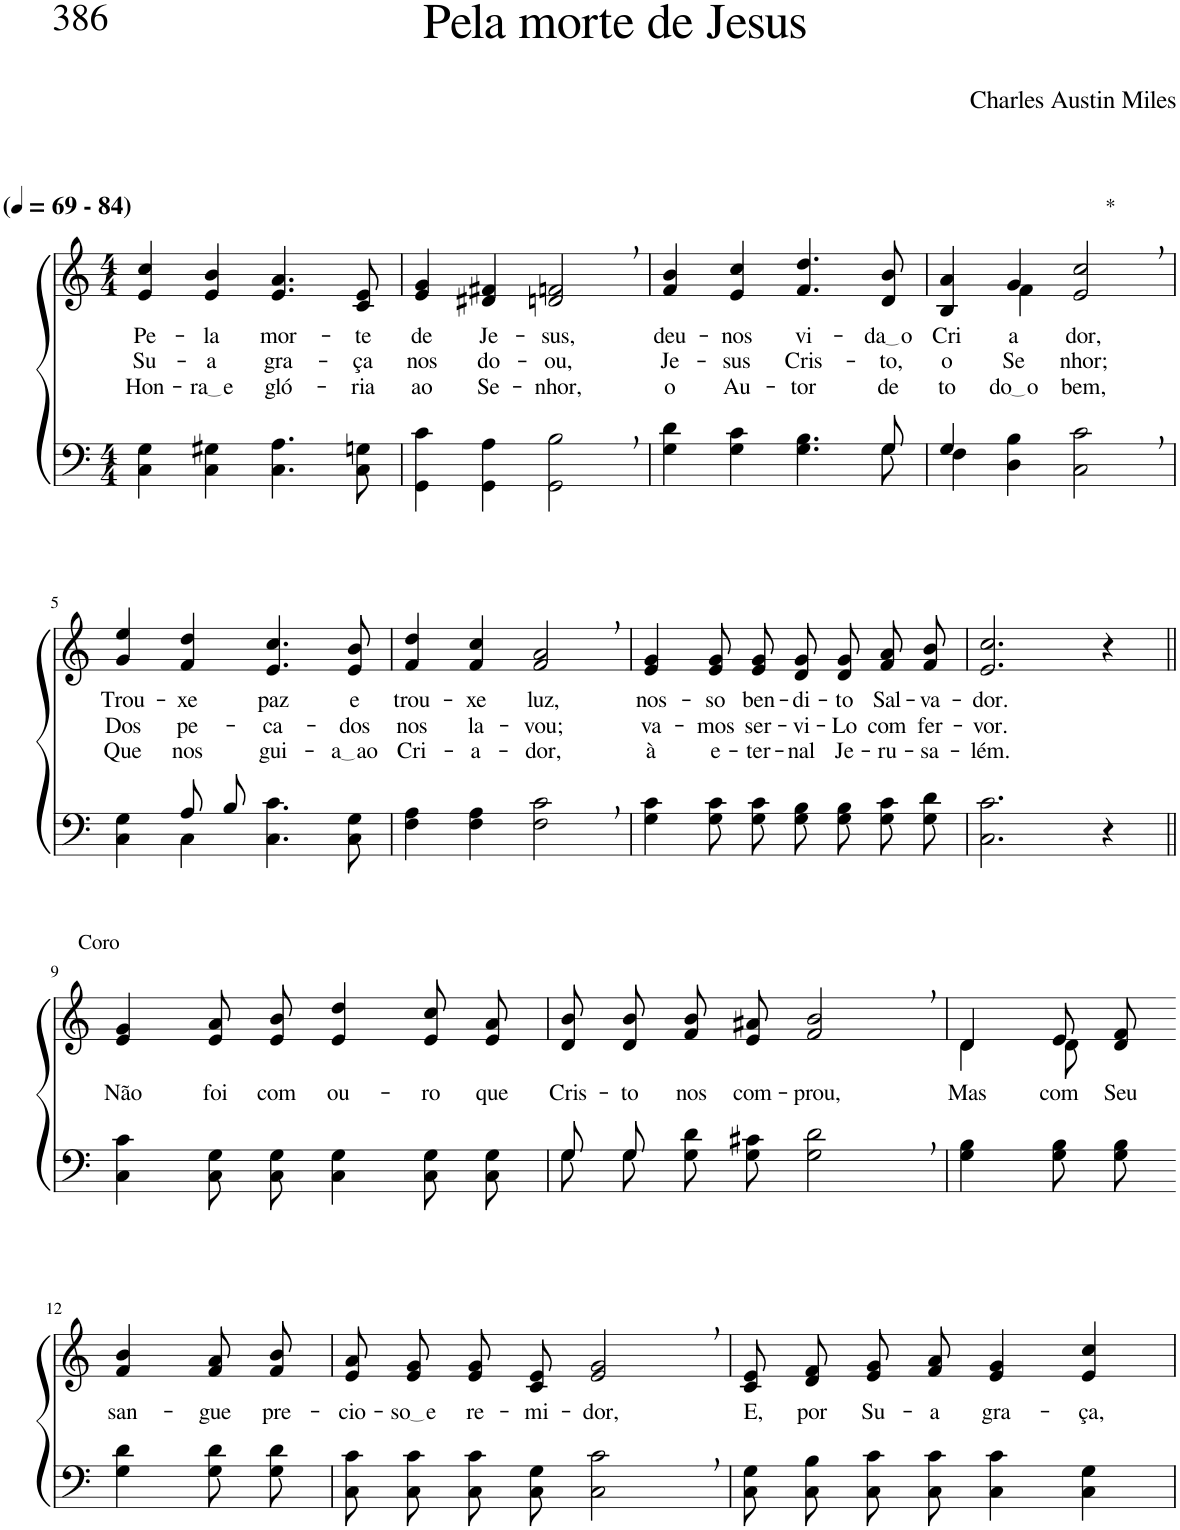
**kern	**kern	**text	**text	**text
*part2	*part1	*part1	*part1	*part1
*staff2	*staff1	*staff1	*staff1	*staff1
*I"Parte III e IV	*I"Parte I e II	*	*	*
*clefF4	*clefG2	*	*	*
*k[]	*k[]	*	*	*
*M4/4	*M4/4	*	*	*
*MM69	*MM69	*	*	*
=1	=1	=1	=1	=1
!	!LO:TX:a:B:t=(	!	!	!
!	!LO:TX:a:B:t=- 84)	!	!	!
!	!	!LO:LY:b	!LO:LY:b	!LO:LY:b
4C\ 4G\	4e/ 4cc/	Pe-	Su-	Hon-
!	!	!LO:LY:b	!LO:LY:b	!LO:LY:b
4C\ 4G#X\	4e/ 4b/	-la	-a	ra e
!	!	!LO:LY:b	!LO:LY:b	!LO:LY:b
4.C\ 4.A\	4.e/ 4.a/	mor-	gra-	gló-
!	!	!LO:LY:b	!LO:LY:b	!LO:LY:b
8C\ 8Gn\	8c/ 8e/	-te	-ça	-ria
=2	=2	=2	=2	=2
!	!	!LO:LY:b	!LO:LY:b	!LO:LY:b
4GG\ 4c\	4e/ 4g/	de	nos	ao
!	!	!LO:LY:b	!LO:LY:b	!LO:LY:b
4GG\ 4A\	4d#X/ 4f#X/	Je-	do-	Se-
!	!	!LO:LY:b	!LO:LY:b	!LO:LY:b
2GG\, 2B\,	2dn/, 2fn/,	-sus,	-ou,	-nhor,
=3	=3	=3	=3	=3
*^	*	*	*	*
!	!	!	!LO:LY:b	!LO:LY:b	!LO:LY:b
4G\ 4d\	2..ryy	4f/ 4b/	deu-	Je-	o
!	!	!	!LO:LY:b	!LO:LY:b	!LO:LY:b
4G\ 4c\	.	4e/ 4cc/	-nos	-sus	Au-
!	!	!	!LO:LY:b	!LO:LY:b	!LO:LY:b
4.G\ 4.B\	.	4.f/ 4.dd/	vi-	Cris-	-tor
!	!	!	!LO:LY:b	!LO:LY:b	!LO:LY:b
8G\	8G/	8d/ 8b/	da o	-to,	de
=4	=4	=4	=4	=4	=4
!	!	!	!LO:LY:b	!LO:LY:b	!LO:LY:b
*	*	*^	*	*	*
4G/	4F\	4B/ 4a/	4ryy	Cri-	o	to-
!	!	!	!	!LO:LY:b	!LO:LY:b	!LO:LY:b
2.ryy	4D\ 4B\	4g/	4f\	-a-	Se-	do o
!	!	!LO:TX:a:t=*	!	!	!	!
!	!	!	!	!LO:LY:b	!LO:LY:b	!LO:LY:b
.	2C\ 2c\	2e/, 2cc/,	2ryy	-dor,	-nhor;	bem,
!!LO:LB:g=z
=5	=5	=5	=5	=5	=5	=5
!	!	!	!	!LO:LY:b	!LO:LY:b	!LO:LY:b
*	*	*v	*v	*	*	*
4ryy	4C\ 4G\	4g/ 4ee/	Trou-	Dos	Que
!	!	!	!LO:LY:b	!LO:LY:b	!LO:LY:b
8A/L	4C\	4f/ 4dd/	-xe	pe-	nos
8B/J	.	.	.	.	.
!	!	!	!LO:LY:b	!LO:LY:b	!LO:LY:b
2ryy	4.C\ 4.c\	4.e/ 4.cc/	paz	-ca-	gui-
!	!	!	!LO:LY:b	!LO:LY:b	!LO:LY:b
.	8C\ 8G\	8e/ 8b/	e	-dos	a ao
=6	=6	=6	=6	=6	=6
!	!	!	!LO:LY:b	!LO:LY:b	!LO:LY:b
*v	*v	*	*	*	*
4F\ 4A\	4f/ 4dd/	trou-	nos	Cri-
!	!	!LO:LY:b	!LO:LY:b	!LO:LY:b
4F\ 4A\	4f/ 4cc/	-xe	la-	-a-
!	!	!LO:LY:b	!LO:LY:b	!LO:LY:b
2F\, 2c\,	2f/, 2a/,	luz,	-vou;	-dor,
=7	=7	=7	=7	=7
!	!	!LO:LY:b	!LO:LY:b	!LO:LY:b
4G\ 4c\	4e/ 4g/	nos-	va-	à
!	!	!LO:LY:b	!LO:LY:b	!LO:LY:b
8G\ 8c\L	8e/ 8g/L	-so	-mos	e-
!	!	!LO:LY:b	!LO:LY:b	!LO:LY:b
8G\ 8c\J	8e/ 8g/J	ben-	ser-	-ter-
!	!	!LO:LY:b	!LO:LY:b	!LO:LY:b
8G\ 8B\L	8d/ 8g/L	-di-	-vi-	-nal
!	!	!LO:LY:b	!LO:LY:b	!LO:LY:b
8G\ 8B\J	8d/ 8g/J	-to	-Lo	Je-
!	!	!LO:LY:b	!LO:LY:b	!LO:LY:b
8G\ 8c\L	8f/ 8a/L	Sal-	com	-ru-
!	!	!LO:LY:b	!LO:LY:b	!LO:LY:b
8G\ 8d\J	8f/ 8b/J	-va-	fer-	-sa-
=8	=8	=8	=8	=8
!	!	!LO:LY:b	!LO:LY:b	!LO:LY:b
2.C\ 2.c\	2.e/ 2.cc/	-dor.	-vor.	-lém.
4r	4r	.	.	.
!!LO:LB:g=z
=9||	=9||	=9||	=9||	=9||
!	!LO:TX:a:t=Coro	!	!	!
!	!	!LO:LY:b	!	!
4C\ 4c\	4e/ 4g/	Não	.	.
!	!	!LO:LY:b	!	!
8C\ 8G\L	8e/ 8a/L	foi	.	.
!	!	!LO:LY:b	!	!
8C\ 8G\J	8e/ 8b/J	com	.	.
!	!	!LO:LY:b	!	!
4C\ 4G\	4e/ 4dd/	ou-	.	.
!	!	!LO:LY:b	!	!
8C\ 8G\L	8e/ 8cc/L	-ro	.	.
!	!	!LO:LY:b	!	!
8C\ 8G\J	8e/ 8a/J	que	.	.
=10	=10	=10	=10	=10
*^	*	*	*	*
!	!	!	!LO:LY:b	!	!
8G\L	8G/L	8d/ 8b/L	Cris-	.	.
!	!	!	!LO:LY:b	!	!
8G\J	8G/J	8d/ 8b/J	-to	.	.
!	!	!	!LO:LY:b	!	!
8G\ 8d\L	2.ryy	8f/ 8b/L	nos	.	.
!	!	!	!LO:LY:b	!	!
8G\ 8c#X\J	.	8e/ 8a#X/J	com-	.	.
!	!	!	!LO:LY:b	!	!
2G\, 2d\,	.	2f/, 2b/,	-prou,	.	.
*v	*v	*	*	*	*
=11	=11	=11	=11	=11
*	*^	*	*	*
!	!	!	!LO:LY:b	!	!
4G\ 4B\	4d/	4d\	Mas	.	.
!	!	!	!LO:LY:b	!	!
8G\ 8B\L	8e/L	8d\	com	.	.
!	!	!	!LO:LY:b	!	!
8G\ 8B\J	8d/ 8f/J	8ryy	Seu	.	.
!!LO:LB:g=z
=12-	=12-	=12-	=12-	=12-	=12-
!	!	!	!LO:LY:b	!	!
*	*v	*v	*	*	*
4G\ 4d\	4f/ 4b/	san-	.	.
!	!	!LO:LY:b	!	!
8G\ 8d\L	8f/ 8a/L	-gue	.	.
!	!	!LO:LY:b	!	!
8G\ 8d\J	8f/ 8b/J	pre-	.	.
=13	=13	=13	=13	=13
!	!	!LO:LY:b	!	!
8C\ 8c\L	8e/ 8a/L	-cio-	.	.
!	!	!LO:LY:b	!	!
8C\ 8c\J	8e/ 8g/J	so e	.	.
!	!	!LO:LY:b	!	!
8C\ 8c\L	8e/ 8g/L	re-	.	.
!	!	!LO:LY:b	!	!
8C\ 8G\J	8c/ 8e/J	-mi-	.	.
!	!	!LO:LY:b	!	!
2C\, 2c\,	2e/, 2g/,	-dor,	.	.
=14	=14	=14	=14	=14
!	!	!LO:LY:b	!	!
8C\ 8G\L	8c/ 8e/L	E,	.	.
!	!	!LO:LY:b	!	!
8C\ 8B\J	8d/ 8f/J	por	.	.
!	!	!LO:LY:b	!	!
8C\ 8c\L	8e/ 8g/L	Su-	.	.
!	!	!LO:LY:b	!	!
8C\ 8c\J	8f/ 8a/J	-a	.	.
!	!	!LO:LY:b	!	!
4C\ 4c\	4e/ 4g/	gra-	.	.
!	!	!LO:LY:b	!	!
4C\ 4G\	4e/ 4cc/	-ça,	.	.
=	=	=	=	=
*-	*-	*-	*-	*-
